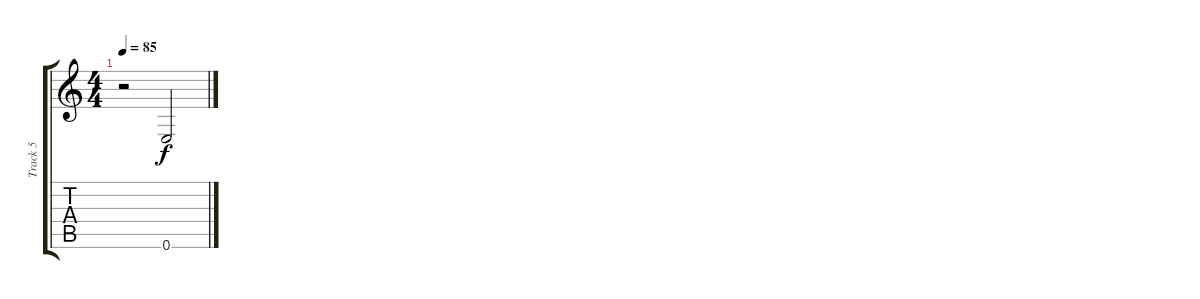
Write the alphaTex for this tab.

\track ("Track 5" "Track 5") {instrument distortionguitar}
\staff {score tabs}
\tuning (E4 B3 G3 D3 A2 E2) {hide}
\ts (4 4)
\tempo 85
\clef g2
\ks c
r.2{dy f} 0.6.2
